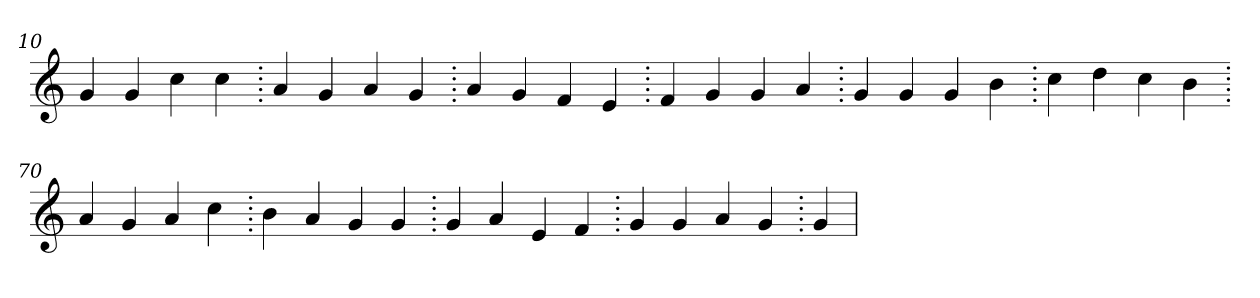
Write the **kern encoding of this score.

**kern
*part1
*staff1
*clefG2
=10.
4g
4g
4cc
4cc
=20.
4a
4g
4a
4g
=30.
4a
4g
4f
4e
=40.
4f
4g
4g
4a
=50.
4g
4g
4g
4b
=60.
4cc
4dd
4cc
4b
=70.
4a
4g
4a
4cc
=80.
4b
4a
4g
4g
=90.
4g
4a
4e
4f
=100.
4g
4g
4a
4g
=110.
4g
=
*-
